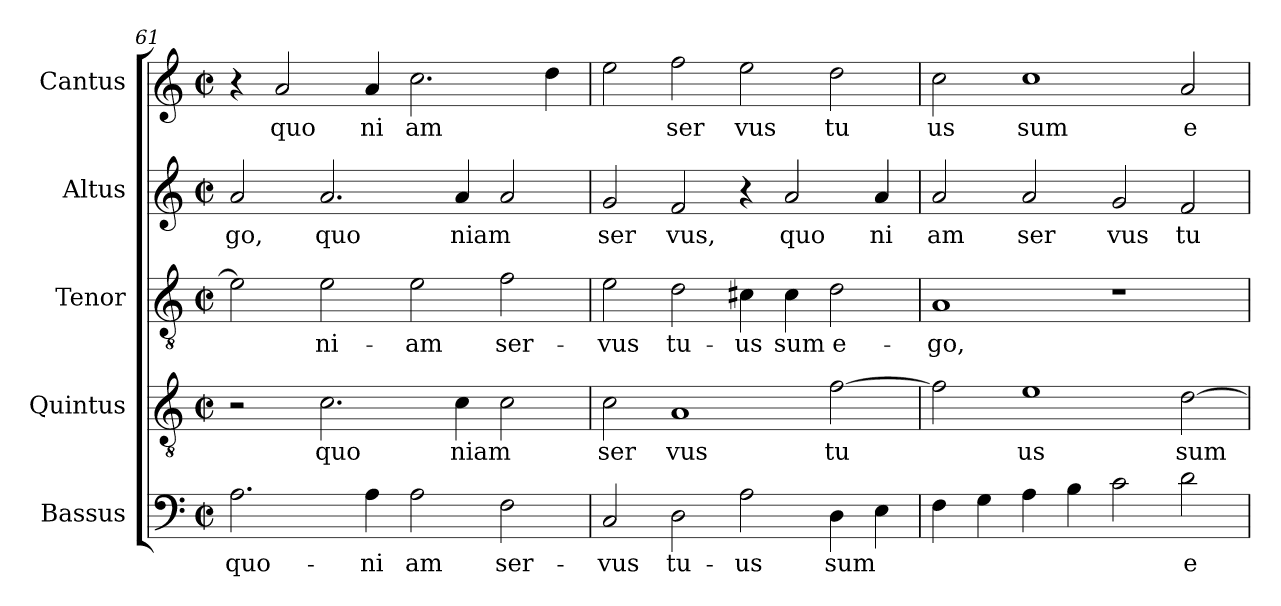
**kern	**text	**kern	**text	**kern	**text	**kern	**text	**kern	**text
*part5	*part5	*part4	*part4	*part3	*part3	*part2	*part2	*part1	*part1
*staff5	*staff5	*staff4	*staff4	*staff3	*staff3	*staff2	*staff2	*staff1	*staff1
*I"Bassus	*	*I"Quintus	*	*I"Tenor	*	*I"Altus	*	*I"Cantus	*
*clefF4	*	*clefGv2	*	*clefGv2	*	*clefG2	*	*clefG2	*
*	*	*	*	*	*	*k[]	*	*	*
*	*	*	*	*	*	*C:	*	*	*
*M2/2	*	*M2/2	*	*M2/2	*	*M2/2	*	*M2/2	*
*met(c|)	*	*met(c|)	*	*met(c|)	*	*met(c|)	*	*met(c|)	*
=61	=61	=61	=61	=61	=61	=61	=61	=61	=61
!	!LO:LY:b:cj	!	!	!	!	!	!LO:LY:b:cj	!	!
2.A\	quo-	2r	.	2e\]	.	2a/	go,	4r	.
!	!	!	!	!	!	!	!	!	!LO:LY:b:cj
.	.	.	.	.	.	.	.	2a/	quo
!	!	!	!LO:LY:b:cj	!	!LO:LY:b:cj	!	!LO:LY:b:cj	!	!
.	.	2.c\	quo	2e\	-ni-	2.a/	quo	.	.
!	!LO:LY:b:cj	!	!	!	!	!	!	!	!LO:LY:b:cj
4A\	-ni	.	.	.	.	.	.	4a/	ni
!	!LO:LY:b:cj	!	!	!	!LO:LY:b:cj	!	!	!	!LO:LY:b
2A\	am	.	.	2e\	-am	.	.	2.cc\	am
!	!	!	!LO:LY:b	!	!	!	!LO:LY:b	!	!
.	.	4c\	niam	.	.	4a/	niam	.	.
!	!LO:LY:b:cj	!	!	!	!LO:LY:b:cj	!	!	!	!
2F\	ser-	2c\	.	2f\	ser-	2a/	.	.	.
.	.	.	.	.	.	.	.	4dd\	.
=62	=62	=62	=62	=62	=62	=62	=62	=62	=62
!	!LO:LY:b:cj	!	!LO:LY:b:cj	!	!LO:LY:b:cj	!	!LO:LY:b:cj	!	!
2C/	-vus	2c\	ser	2e\	-vus	2g/	ser	2ee\	.
!	!LO:LY:b:cj	!	!LO:LY:b:cj	!	!LO:LY:b:cj	!	!LO:LY:b:cj	!	!LO:LY:b:cj
2D\	tu-	1A	vus	2d\	tu-	2f/	vus,	2ff\	ser
!	!LO:LY:b:cj	!	!	!	!LO:LY:b:cj	!	!	!	!LO:LY:b:cj
2A\	-us	.	.	4c#X\	-us	4r	.	2ee\	vus
!	!	!	!	!	!LO:LY:b:cj	!	!LO:LY:b:cj	!	!
.	.	.	.	4c#\	sum	2a/	quo	.	.
!	!LO:LY:b	!	!LO:LY:b:cj	!	!LO:LY:b:cj	!	!	!	!LO:LY:b:cj
4D\	sum	[>2f\	tu	2d\	e-	.	.	2dd\	tu
!	!	!	!	!	!	!	!LO:LY:b:cj	!	!
4E\	.	.	.	.	.	4a/	ni	.	.
=63	=63	=63	=63	=63	=63	=63	=63	=63	=63
!	!	!	!	!	!LO:LY:b:cj	!	!LO:LY:b:cj	!	!LO:LY:b:cj
4F\	.	2f\]	.	1A	-go,	2a/	am	2cc\	us
4G\	.	.	.	.	.	.	.	.	.
!	!	!	!LO:LY:b:cj	!	!	!	!LO:LY:b:cj	!	!LO:LY:b:cj
4A\	.	1e	us	.	.	2a/	ser	1cc	sum
4B\	.	.	.	.	.	.	.	.	.
!	!	!	!	!	!	!	!LO:LY:b:cj	!	!
2c\	.	.	.	1r	.	2g/	vus	.	.
!	!LO:LY:b:cj	!	!LO:LY:b	!	!	!	!LO:LY:b:cj	!	!LO:LY:b:cj
2d\	e-	[>2d\	sum	.	.	2f/	tu	2a/	e
=	=	=	=	=	=	=	=	=	=
*-	*-	*-	*-	*-	*-	*-	*-	*-	*-
